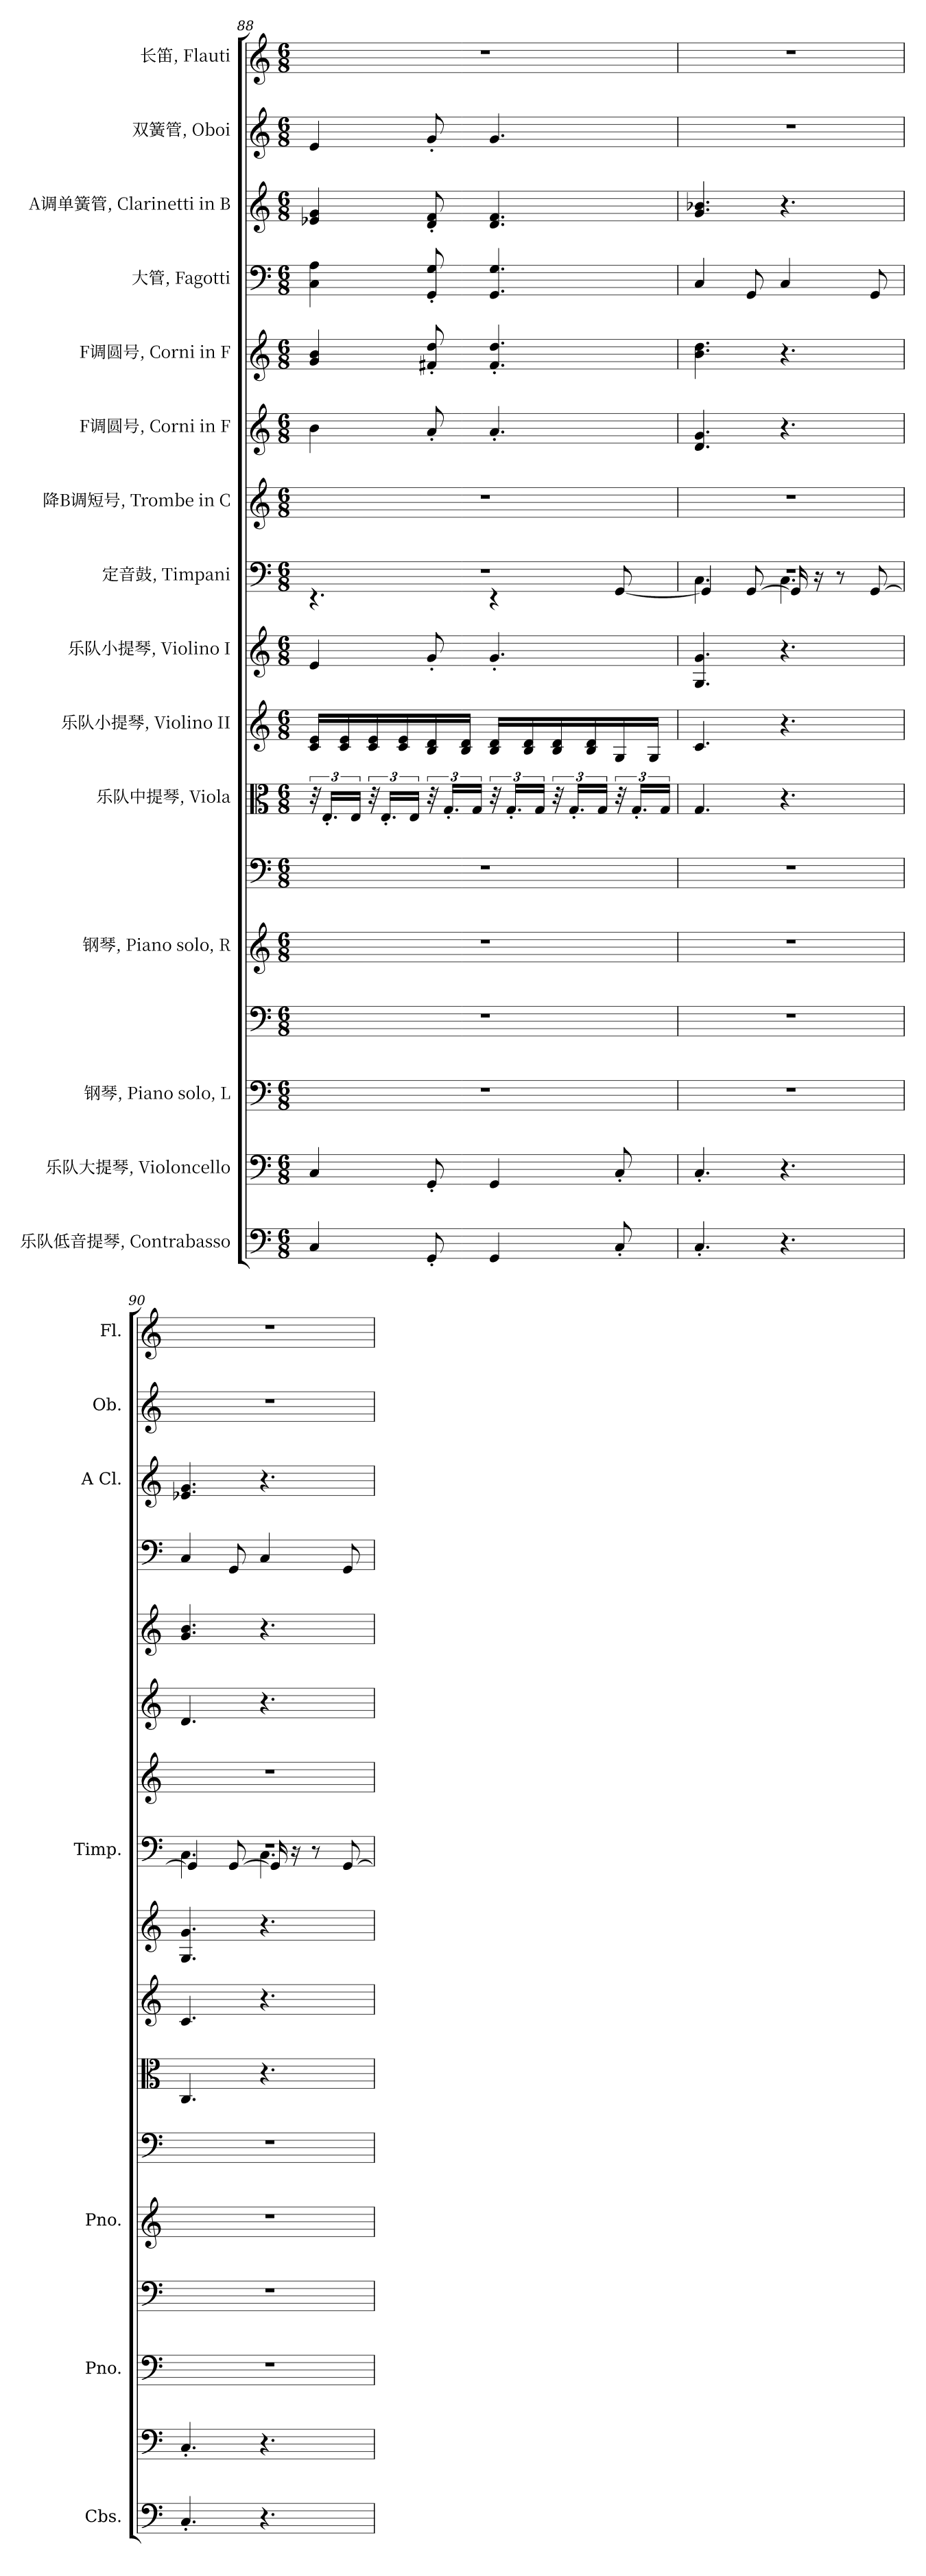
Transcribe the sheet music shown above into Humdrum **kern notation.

**kern	**kern	**kern	**kern	**kern	**kern	**kern	**kern	**kern	**kern	**kern	**kern	**kern	**kern	**kern	**kern	**kern
*part15	*part14	*part13	*part13	*part12	*part12	*part11	*part10	*part9	*part8	*part7	*part6	*part5	*part4	*part3	*part2	*part1
*staff17	*staff16	*staff15	*staff14	*staff13	*staff12	*staff11	*staff10	*staff9	*staff8	*staff7	*staff6	*staff5	*staff4	*staff3	*staff2	*staff1
*I"乐队低音提琴, Contrabasso	*I"乐队大提琴, Violoncello	*I"钢琴, Piano solo, L	*	*I"钢琴, Piano solo, R	*	*I"乐队中提琴, Viola	*I"乐队小提琴, Violino II	*I"乐队小提琴, Violino I	*I"定音鼓, Timpani	*I"降B调短号, Trombe in C	*I"F调圆号, Corni in F	*I"F调圆号, Corni in F	*I"大管, Fagotti	*I"A调单簧管, Clarinetti in B	*I"双簧管, Oboi	*I"长笛, Flauti
*I'Cbs.	*	*I'Pno.	*	*I'Pno.	*	*	*	*	*I'Timp.	*	*	*	*	*I'A Cl.	*I'Ob.	*I'Fl.
*clefF4	*clefF4	*clefF4	*clefF4	*clefG2	*clefF4	*clefC3	*clefG2	*clefG2	*clefF4	*clefG2	*clefG2	*clefG2	*clefF4	*clefG2	*clefG2	*clefG2
*ITrd7c12	*	*	*	*	*	*	*	*	*	*ITrd1c2	*ITrd4c7	*ITrd4c7	*	*ITrd2c3	*	*
*k[]	*k[]	*k[]	*k[]	*k[]	*k[]	*k[]	*k[]	*k[]	*k[]	*k[b-e-]	*k[b-]	*k[b-]	*k[]	*k[f#c#g#]	*k[]	*k[]
*M6/8	*M6/8	*M6/8	*M6/8	*M6/8	*M6/8	*M6/8	*M6/8	*M6/8	*M6/8	*M6/8	*M6/8	*M6/8	*M6/8	*M6/8	*M6/8	*M6/8
*MM139	*MM139	*MM139	*MM139	*MM139	*MM139	*MM139	*MM139	*MM139	*MM139	*MM139	*MM139	*MM139	*MM139	*MM139	*MM139	*MM139
=88	=88	=88	=88	=88	=88	=88	=88	=88	=88	=88	=88	=88	=88	=88	=88	=88
*	*	*	*	*	*	*	*	*	*^	*	*	*	*	*	*	*
4CC/	4C/	2.r	2.r	2.r	2.r	48r	16c/ 16e/LL	4e/	2.r	4.r	2.r	4e\	4c/ 4e/	4C\ 4A\	4cn/ 4e/	4e/	2.r
.	.	.	.	.	.	24.E'/LL	.	.	.	.	.	.	.	.	.	.	.
.	.	.	.	.	.	.	16c/ 16e/	.	.	.	.	.	.	.	.	.	.
.	.	.	.	.	.	24E/JJ	.	.	.	.	.	.	.	.	.	.	.
.	.	.	.	.	.	48r	16c/ 16e/	.	.	.	.	.	.	.	.	.	.
.	.	.	.	.	.	24.E'/LL	.	.	.	.	.	.	.	.	.	.	.
.	.	.	.	.	.	.	16c/ 16e/	.	.	.	.	.	.	.	.	.	.
.	.	.	.	.	.	24E/JJ	.	.	.	.	.	.	.	.	.	.	.
8GGG'/	8GG'/	.	.	.	.	48r	16B/ 16d/	8g'/	.	.	.	8d'/	8Bn/' 8g/'	8GG/' 8G/'	8B/' 8d/'	8g'/	.
.	.	.	.	.	.	24.G'/LL	.	.	.	.	.	.	.	.	.	.	.
.	.	.	.	.	.	.	16B/ 16d/JJ	.	.	.	.	.	.	.	.	.	.
.	.	.	.	.	.	24G/JJ	.	.	.	.	.	.	.	.	.	.	.
4GGG/	4GG/	.	.	.	.	48r	16B/ 16d/LL	4.g'/	.	4r	.	4.d'/	4.B/' 4.g/'	4.GG/ 4.G/	4.B/ 4.d/	4.g/	.
.	.	.	.	.	.	24.G'/LL	.	.	.	.	.	.	.	.	.	.	.
.	.	.	.	.	.	.	16B/ 16d/	.	.	.	.	.	.	.	.	.	.
.	.	.	.	.	.	24G/JJ	.	.	.	.	.	.	.	.	.	.	.
.	.	.	.	.	.	48r	16B/ 16d/	.	.	.	.	.	.	.	.	.	.
.	.	.	.	.	.	24.G'/LL	.	.	.	.	.	.	.	.	.	.	.
.	.	.	.	.	.	.	16B/ 16d/	.	.	.	.	.	.	.	.	.	.
.	.	.	.	.	.	24G/JJ	.	.	.	.	.	.	.	.	.	.	.
8CC'/	8C'/	.	.	.	.	48r	16G/	.	.	[8GG/	.	.	.	.	.	.	.
.	.	.	.	.	.	24.G'/LL	.	.	.	.	.	.	.	.	.	.	.
.	.	.	.	.	.	.	16G/JJ	.	.	.	.	.	.	.	.	.	.
.	.	.	.	.	.	24G/JJ	.	.	.	.	.	.	.	.	.	.	.
*	*	*	*	*	*	*	*	*	*v	*v	*	*	*	*	*	*	*
!!LO:PB:g=z
=89	=89	=89	=89	=89	=89	=89	=89	=89	=89	=89	=89	=89	=89	=89	=89	=89
*	*	*	*	*	*	*	*	*	*	*	*	*	*	*	*	*MM139
*	*	*	*	*	*	*	*	*	*^	*	*	*	*	*	*	*
*	*	*	*	*	*	*	*	*	*	*^	*	*	*	*	*	*	*
4.CC'/	4.C'/	2.r	2.r	2.r	2.r	4.G/	4.c/	4.G/ 4.g/	2.r	4.C\	4GG/]	2.r	4.G/ 4.c/	4.e\ 4.g\	4C/	4.e/ 4.gn/	2.r	2.r
.	.	.	.	.	.	.	.	.	.	.	[8GG/	.	.	.	8GG/	.	.	.
4.r	4.r	.	.	.	.	4.r	4.r	4.r	.	4.C\	16GG/]	.	4.r	4.r	4C/	4.r	.	.
.	.	.	.	.	.	.	.	.	.	.	16r	.	.	.	.	.	.	.
.	.	.	.	.	.	.	.	.	.	.	8r	.	.	.	.	.	.	.
.	.	.	.	.	.	.	.	.	.	.	[8GG/	.	.	.	8GG/	.	.	.
=90	=90	=90	=90	=90	=90	=90	=90	=90	=90	=90	=90	=90	=90	=90	=90	=90	=90	=90
*	*	*	*	*	*	*	*	*	*	*	*	*	*	*	*	*	*	*MM136
4.CC'/	4.C'/	2.r	2.r	2.r	2.r	4.C/	4.c/	4.G/ 4.g/	2.r	4.C\	4GG/]	2.r	4.G/	4.c/ 4.e/	4C/	4.cn/ 4.e/	2.r	2.r
.	.	.	.	.	.	.	.	.	.	.	[8GG/	.	.	.	8GG/	.	.	.
4.r	4.r	.	.	.	.	4.r	4.r	4.r	.	4.C\	16GG/]	.	4.r	4.r	4C/	4.r	.	.
.	.	.	.	.	.	.	.	.	.	.	16r	.	.	.	.	.	.	.
.	.	.	.	.	.	.	.	.	.	.	8r	.	.	.	.	.	.	.
.	.	.	.	.	.	.	.	.	.	.	[8GG/	.	.	.	8GG/	.	.	.
*	*	*	*	*	*	*	*	*	*v	*v	*v	*	*	*	*	*	*	*
=	=	=	=	=	=	=	=	=	=	=	=	=	=	=	=	=
*-	*-	*-	*-	*-	*-	*-	*-	*-	*-	*-	*-	*-	*-	*-	*-	*-
